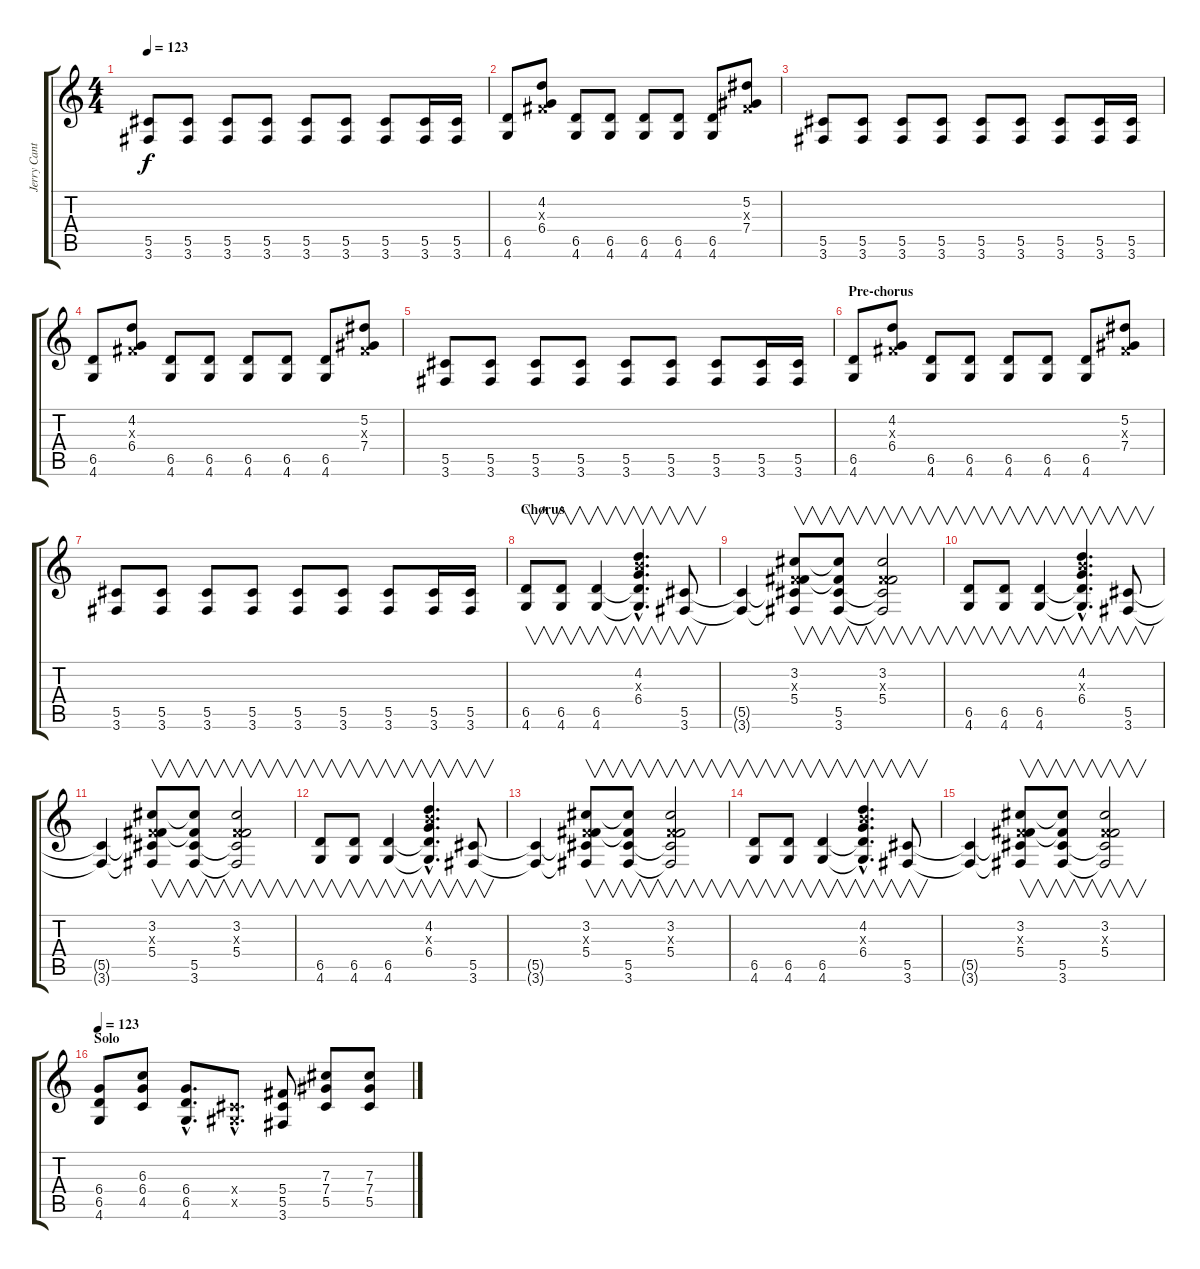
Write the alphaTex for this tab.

\track ("Jerry Cantrell - Guitar" "Jerry Cant") {instrument overdrivenguitar}
\staff {score tabs}
\tuning (Eb4 Bb3 Gb3 Db3 Ab2 Eb2) {hide}
\ts (4 4)
\tempo 123
\clef g2
\ks c
(5.5 3.6).8{dy f} (5.5 3.6).8 (5.5 3.6).8 (5.5 3.6).8 (5.5 3.6).8 (5.5 3.6).8 (5.5 3.6).8 (5.5 3.6).16 (5.5 3.6).16 |
(6.5 4.6).8 (4.2 0.3{x} 6.4).8 (6.5 4.6).8 (6.5 4.6).8 (6.5 4.6).8 (6.5 4.6).8 (6.5 4.6).8 (5.2 0.3{x} 7.4).8 |
(5.5 3.6).8 (5.5 3.6).8 (5.5 3.6).8 (5.5 3.6).8 (5.5 3.6).8 (5.5 3.6).8 (5.5 3.6).8 (5.5 3.6).16 (5.5 3.6).16 |
(6.5 4.6).8 (4.2 0.3{x} 6.4).8 (6.5 4.6).8 (6.5 4.6).8 (6.5 4.6).8 (6.5 4.6).8 (6.5 4.6).8 (5.2 0.3{x} 7.4).8 |
(5.5 3.6).8 (5.5 3.6).8 (5.5 3.6).8 (5.5 3.6).8 (5.5 3.6).8 (5.5 3.6).8 (5.5 3.6).8 (5.5 3.6).16 (5.5 3.6).16 |
\section ("" "Pre-chorus")
(6.5 4.6).8 (4.2 0.3{x} 6.4).8 (6.5 4.6).8 (6.5 4.6).8 (6.5 4.6).8 (6.5 4.6).8 (6.5 4.6).8 (5.2 0.3{x} 7.4).8 |
(5.5 3.6).8 (5.5 3.6).8 (5.5 3.6).8 (5.5 3.6).8 (5.5 3.6).8 (5.5 3.6).8 (5.5 3.6).8 (5.5 3.6).16 (5.5 3.6).16 |
\section ("" "Chorus")
(6.5 4.6).8{v volume 10 balance 12 instrument overdrivenguitar} (6.5 4.6).8{v} (6.5 4.6).4{v} (4.2{hac} 5.3{hac x} 6.4{hac} 6.5{hac t} 4.6{hac t}).4{v d} (5.5 3.6).8{v} |
(5.5{t} 3.6{t}).4 (3.2 0.3{x} 5.4 5.5{t} 3.6{t}).8{v} (3.2{t} 5.4{t} 5.5 3.6).8{v} (3.2 0.3{x} 5.4 5.5{t} 3.6{t}).2{v} |
(6.5 4.6).8{v} (6.5 4.6).8{v} (6.5 4.6).4{v} (4.2{hac} 5.3{hac x} 6.4{hac} 6.5{hac t} 4.6{hac t}).4{v d} (5.5 3.6).8{v} |
(5.5{t} 3.6{t}).4 (3.2 0.3{x} 5.4 5.5{t} 3.6{t}).8{v} (3.2{t} 5.4{t} 5.5 3.6).8{v} (3.2 0.3{x} 5.4 5.5{t} 3.6{t}).2{v} |
(6.5 4.6).8{v} (6.5 4.6).8{v} (6.5 4.6).4{v} (4.2{hac} 5.3{hac x} 6.4{hac} 6.5{hac t} 4.6{hac t}).4{v d} (5.5 3.6).8{v} |
(5.5{t} 3.6{t}).4 (3.2 0.3{x} 5.4 5.5{t} 3.6{t}).8{v} (3.2{t} 5.4{t} 5.5 3.6).8{v} (3.2 0.3{x} 5.4 5.5{t} 3.6{t}).2{v} |
(6.5 4.6).8{v} (6.5 4.6).8{v} (6.5 4.6).4{v} (4.2{hac} 5.3{hac x} 6.4{hac} 6.5{hac t} 4.6{hac t}).4{v d} (5.5 3.6).8{v} |
(5.5{t} 3.6{t}).4 (3.2 0.3{x} 5.4 5.5{t} 3.6{t}).8{v} (3.2{t} 5.4{t} 5.5 3.6).8{v} (3.2 0.3{x} 5.4 5.5{t} 3.6{t}).2{v} |
\section ("" "Solo")
\tempo 123
(6.4 6.5 4.6).8{volume 10 balance 12 instrument overdrivenguitar} (6.3 6.4 4.5).8 (6.4{hac} 6.5{hac} 4.6{hac}).8{d} (0.4{hac x} 0.5{hac x}).8{d} (5.4 5.5 3.6).8 (7.3 7.4 5.5).8 (7.3 7.4 5.5).8
